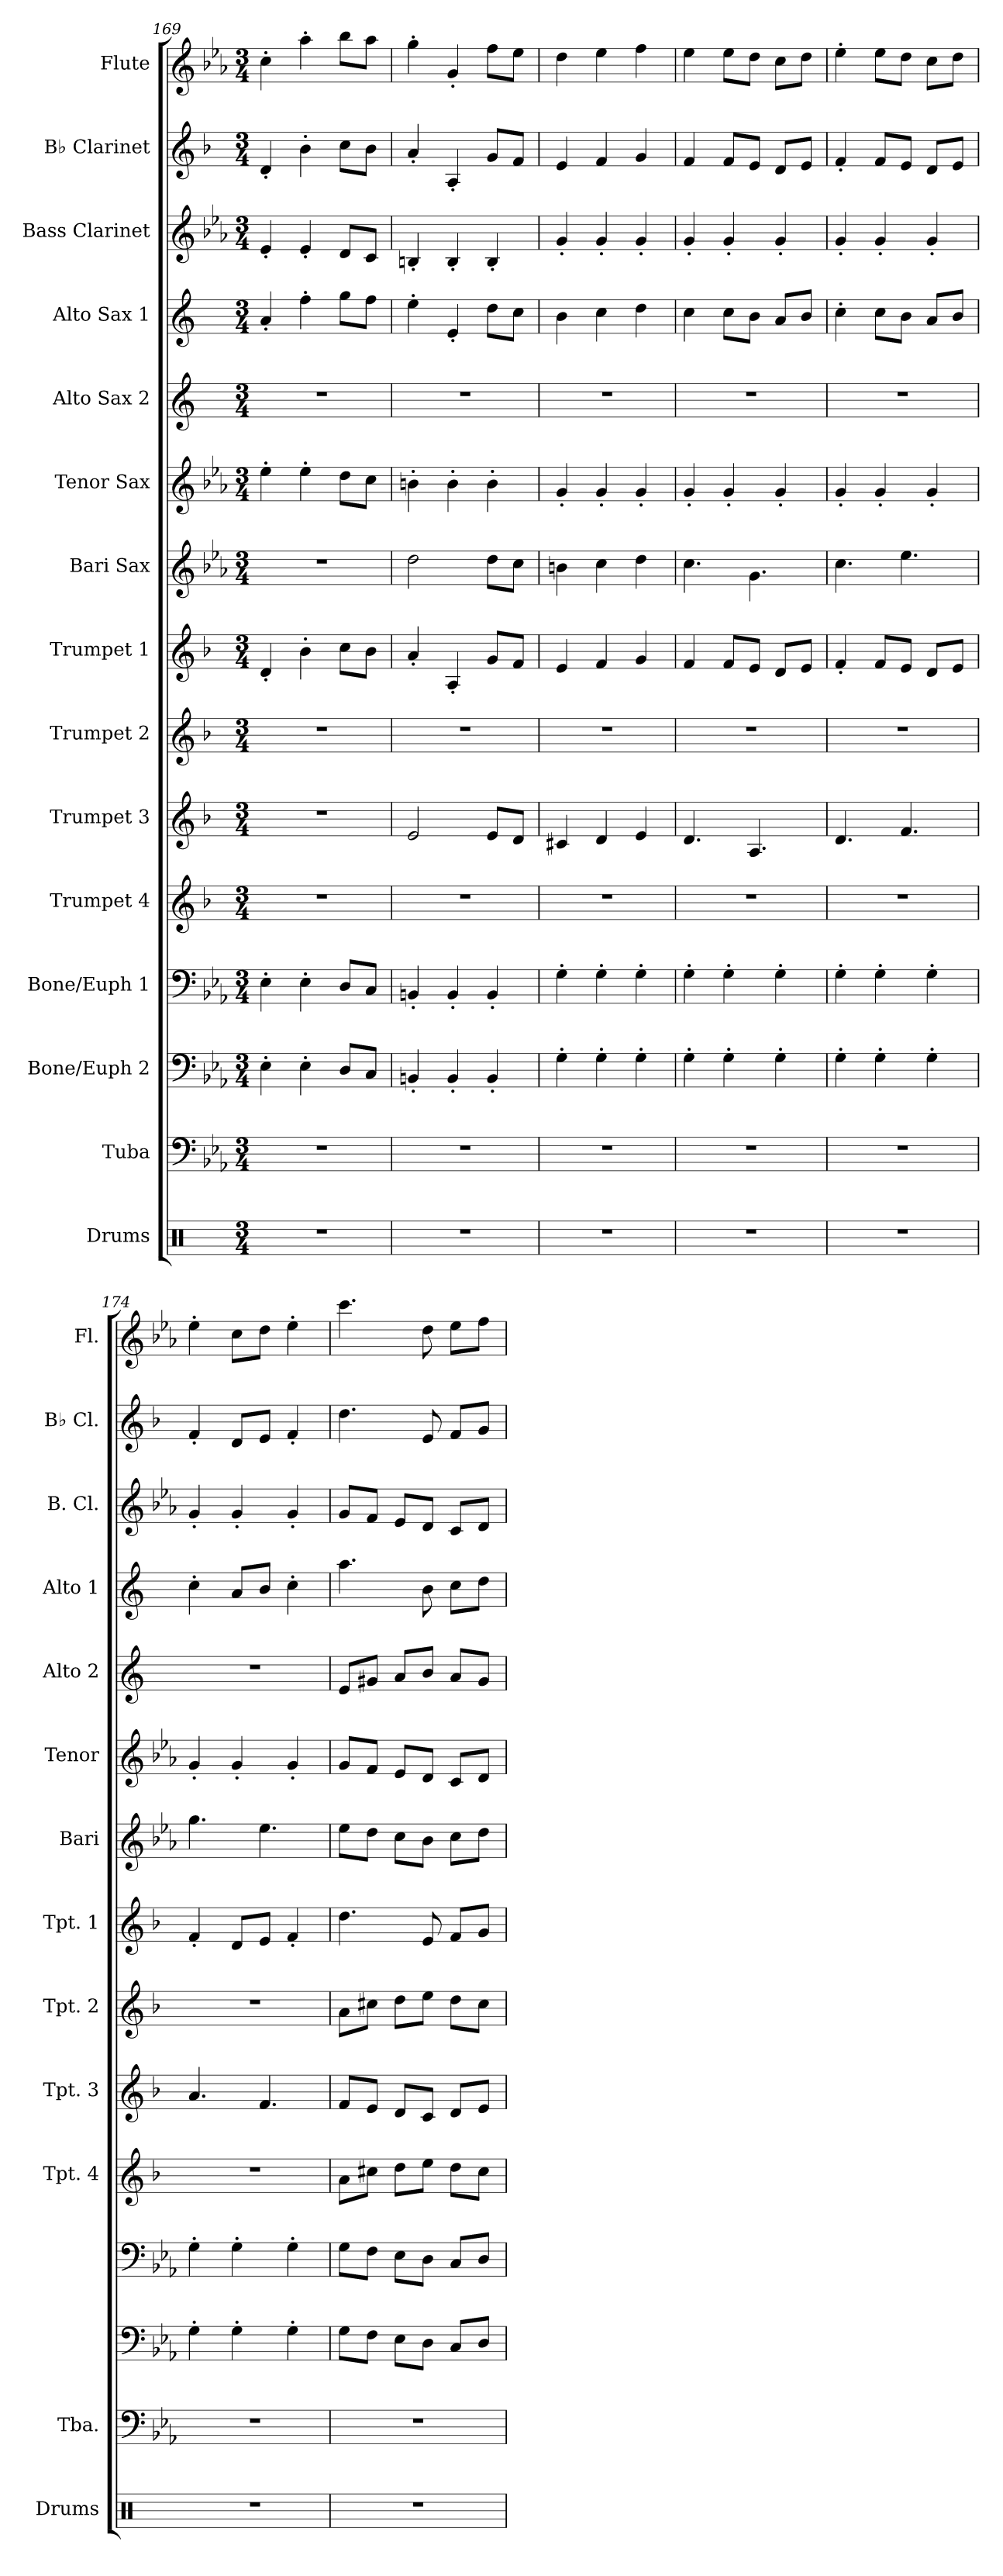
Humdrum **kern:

**kern	**kern	**kern	**kern	**kern	**kern	**kern	**kern	**kern	**kern	**kern	**kern	**kern	**kern	**kern
*part15	*part14	*part13	*part12	*part11	*part10	*part9	*part8	*part7	*part6	*part5	*part4	*part3	*part2	*part1
*staff15	*staff14	*staff13	*staff12	*staff11	*staff10	*staff9	*staff8	*staff7	*staff6	*staff5	*staff4	*staff3	*staff2	*staff1
*I"Drums	*I"Tuba	*I"Bone/Euph 2	*I"Bone/Euph 1	*I"Trumpet 4	*I"Trumpet 3	*I"Trumpet 2	*I"Trumpet 1	*I"Bari Sax	*I"Tenor Sax	*I"Alto Sax 2	*I"Alto Sax 1	*I"Bass Clarinet	*I"B♭ Clarinet	*I"Flute
*I'Drums	*I'Tba.	*	*	*I'Tpt. 4	*I'Tpt. 3	*I'Tpt. 2	*I'Tpt. 1	*I'Bari	*I'Tenor	*I'Alto 2	*I'Alto 1	*I'B. Cl.	*I'B♭ Cl.	*I'Fl.
*clefX	*clefF4	*clefF4	*clefF4	*clefG2	*clefG2	*clefG2	*clefG2	*clefG2	*clefG2	*clefG2	*clefG2	*clefG2	*clefG2	*clefG2
*	*	*	*	*ITrd1c2	*ITrd1c2	*ITrd1c2	*ITrd1c2	*ITrd12c21	*ITrd8c14	*ITrd5c9	*ITrd5c9	*ITrd8c14	*ITrd1c2	*
*k[]	*k[b-e-a-]	*k[b-e-a-]	*k[b-e-a-]	*k[b-e-a-]	*k[b-e-a-]	*k[b-e-a-]	*k[b-e-a-]	*k[b-e-a-]	*k[b-e-a-]	*k[b-e-a-]	*k[b-e-a-]	*k[b-e-a-]	*k[b-e-a-]	*k[b-e-a-]
*M3/4	*M3/4	*M3/4	*M3/4	*M3/4	*M3/4	*M3/4	*M3/4	*M3/4	*M3/4	*M3/4	*M3/4	*M3/4	*M3/4	*M3/4
=169	=169	=169	=169	=169	=169	=169	=169	=169	=169	=169	=169	=169	=169	=169
2.r	2.r	4E-'\	4E-'\	2.r	2.r	2.r	4c'/	2.r	4e-'\	2.r	4c'/	4E-'/	4c'/	4cc'\
.	.	4E-'\	4E-'\	.	.	.	4a-'\	.	4e-'\	.	4a-'\	4E-'/	4a-'\	4aa-'\
.	.	8D/L	8D/L	.	.	.	8b-\L	.	8d\L	.	8b-\L	8D/L	8b-\L	8bb-\L
.	.	8C/J	8C/J	.	.	.	8a-\J	.	8c\J	.	8a-\J	8C/J	8a-\J	8aa-\J
=170	=170	=170	=170	=170	=170	=170	=170	=170	=170	=170	=170	=170	=170	=170
2.r	2.r	4BBn'/	4BBn'/	2.r	2d/	2.r	4g'/	2d\	4Bn'\	2.r	4g'\	4BBn'/	4g'/	4gg'\
.	.	4BB'/	4BB'/	.	.	.	4G'/	.	4B'\	.	4G'/	4BB'/	4G'/	4g'/
.	.	4BB'/	4BB'/	.	8d/L	.	8f/L	8d\L	4B'\	.	8f\L	4BB'/	8f/L	8ff\L
.	.	.	.	.	8c/J	.	8e-/J	8c\J	.	.	8e-\J	.	8e-/J	8ee-\J
=171	=171	=171	=171	=171	=171	=171	=171	=171	=171	=171	=171	=171	=171	=171
2.r	2.r	4G'\	4G'\	2.r	4Bn/	2.r	4d/	4Bn\	4G'/	2.r	4d\	4G'/	4d/	4dd\
.	.	4G'\	4G'\	.	4c/	.	4e-/	4c\	4G'/	.	4e-\	4G'/	4e-/	4ee-\
.	.	4G'\	4G'\	.	4d/	.	4f/	4d\	4G'/	.	4f\	4G'/	4f/	4ff\
=172	=172	=172	=172	=172	=172	=172	=172	=172	=172	=172	=172	=172	=172	=172
2.r	2.r	4G'\	4G'\	2.r	4.c/	2.r	4e-/	4.c\	4G'/	2.r	4e-\	4G'/	4e-/	4ee-\
.	.	4G'\	4G'\	.	.	.	8e-/L	.	4G'/	.	8e-\L	4G'/	8e-/L	8ee-\L
.	.	.	.	.	4.G/	.	8d/J	4.G\	.	.	8d\J	.	8d/J	8dd\J
.	.	4G'\	4G'\	.	.	.	8c/L	.	4G'/	.	8c/L	4G'/	8c/L	8cc\L
.	.	.	.	.	.	.	8d/J	.	.	.	8d/J	.	8d/J	8dd\J
=173	=173	=173	=173	=173	=173	=173	=173	=173	=173	=173	=173	=173	=173	=173
2.r	2.r	4G'\	4G'\	2.r	4.c/	2.r	4e-'/	4.c\	4G'/	2.r	4e-'\	4G'/	4e-'/	4ee-'\
.	.	4G'\	4G'\	.	.	.	8e-/L	.	4G'/	.	8e-\L	4G'/	8e-/L	8ee-\L
.	.	.	.	.	4.e-/	.	8d/J	4.e-\	.	.	8d\J	.	8d/J	8dd\J
.	.	4G'\	4G'\	.	.	.	8c/L	.	4G'/	.	8c/L	4G'/	8c/L	8cc\L
.	.	.	.	.	.	.	8d/J	.	.	.	8d/J	.	8d/J	8dd\J
=174	=174	=174	=174	=174	=174	=174	=174	=174	=174	=174	=174	=174	=174	=174
2.r	2.r	4G'\	4G'\	2.r	4.g/	2.r	4e-'/	4.g\	4G'/	2.r	4e-'\	4G'/	4e-'/	4ee-'\
.	.	4G'\	4G'\	.	.	.	8c/L	.	4G'/	.	8c/L	4G'/	8c/L	8cc\L
.	.	.	.	.	4.e-/	.	8d/J	4.e-\	.	.	8d/J	.	8d/J	8dd\J
.	.	4G'\	4G'\	.	.	.	4e-'/	.	4G'/	.	4e-'\	4G'/	4e-'/	4ee-'\
=175	=175	=175	=175	=175	=175	=175	=175	=175	=175	=175	=175	=175	=175	=175
2.r	2.r	8G\L	8G\L	8g\L	8e-/L	8g\L	4.cc\	8e-\L	8G/L	8G/L	4.cc\	8G/L	4.cc\	4.ccc\
.	.	8F\J	8F\J	8bn\J	8d/J	8bn\J	.	8d\J	8F/J	8Bn/J	.	8F/J	.	.
.	.	8E-\L	8E-\L	8cc\L	8c/L	8cc\L	.	8c\L	8E-/L	8c/L	.	8E-/L	.	.
.	.	8D\J	8D\J	8dd\J	8B-/J	8dd\J	8d/	8B-\J	8D/J	8d/J	8d\	8D/J	8d/	8dd\
.	.	8C/L	8C/L	8cc\L	8c/L	8cc\L	8e-/L	8c\L	8C/L	8c/L	8e-\L	8C/L	8e-/L	8ee-\L
.	.	8D/J	8D/J	8b\J	8d/J	8b\J	8f/J	8d\J	8D/J	8B/J	8f\J	8D/J	8f/J	8ff\J
=	=	=	=	=	=	=	=	=	=	=	=	=	=	=
*-	*-	*-	*-	*-	*-	*-	*-	*-	*-	*-	*-	*-	*-	*-
